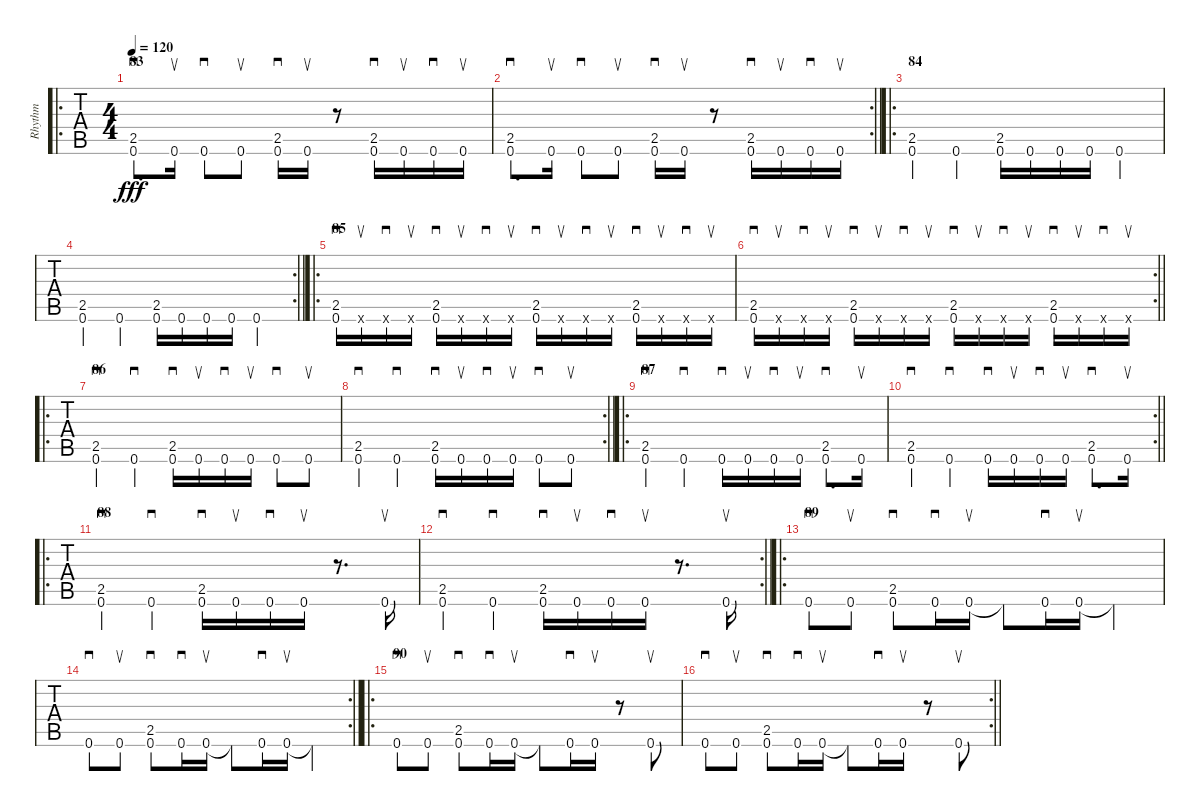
\track ("Rhythm" "Rhythm") {instrument acousticguitarsteel}
\staff {tabs}
\tuning (E4 B3 G3 D3 A2 E2) {hide}
\ro
\ts (4 4)
\section ("" "83")
\tempo 120
\clef g2
\ks c
(2.5 0.6{ac}).8{d sd dy fff} 0.6.16{su} 0.6.8{sd} 0.6.8{su} (2.5 0.6{ac}).16{sd} 0.6.16{su} r.8 (2.5 0.6{ac}).16{sd} 0.6.16{su} 0.6.16{sd} 0.6.16{su} |
\rc 2
\barLineRight lightlight
(2.5 0.6{ac}).8{d sd} 0.6.16{su} 0.6.8{sd} 0.6.8{su} (2.5 0.6{ac}).16{sd} 0.6.16{su} r.8 (2.5 0.6{ac}).16{sd} 0.6.16{su} 0.6.16{sd} 0.6.16{su} |
\ro
\section ("" "84")
(2.5 0.6{ac}).4 0.6.4 (2.5 0.6{ac}).16 0.6.16 0.6.16 0.6.16 0.6.4 |
\rc 2
\barLineRight lightlight
(2.5 0.6{ac}).4 0.6.4 (2.5 0.6{ac}).16 0.6.16 0.6.16 0.6.16 0.6.4 |
\ro
\section ("" "85")
(2.5 0.6{ac}).16{sd} 0.6{x}.16{su} 0.6{x}.16{sd} 0.6{x}.16{su} (2.5 0.6{ac}).16{sd} 0.6{x}.16{su} 0.6{x}.16{sd} 0.6{x}.16{su} (2.5 0.6{ac}).16{sd} 0.6{x}.16{su} 0.6{x}.16{sd} 0.6{x}.16{su} (2.5 0.6{ac}).16{sd} 0.6{x}.16{su} 0.6{x}.16{sd} 0.6{x}.16{su} |
\rc 2
\barLineRight lightlight
(2.5 0.6{ac}).16{sd} 0.6{x}.16{su} 0.6{x}.16{sd} 0.6{x}.16{su} (2.5 0.6{ac}).16{sd} 0.6{x}.16{su} 0.6{x}.16{sd} 0.6{x}.16{su} (2.5 0.6{ac}).16{sd} 0.6{x}.16{su} 0.6{x}.16{sd} 0.6{x}.16{su} (2.5 0.6{ac}).16{sd} 0.6{x}.16{su} 0.6{x}.16{sd} 0.6{x}.16{su} |
\ro
\section ("" "86")
(2.5 0.6{ac}).4{sd} 0.6.4{sd} (2.5 0.6{ac}).16{sd} 0.6.16{su} 0.6.16{sd} 0.6.16{su} 0.6.8{sd} 0.6.8{su} |
\rc 2
\barLineRight lightlight
(2.5 0.6{ac}).4{sd} 0.6.4{sd} (2.5 0.6{ac}).16{sd} 0.6.16{su} 0.6.16{sd} 0.6.16{su} 0.6.8{sd} 0.6.8{su} |
\ro
\section ("" "87")
(2.5 0.6{ac}).4{sd} 0.6.4{sd} 0.6.16{sd} 0.6.16{su} 0.6.16{sd} 0.6.16{su} (2.5 0.6{ac}).8{d sd} 0.6.16{su} |
\rc 2
\barLineRight lightlight
(2.5 0.6{ac}).4{sd} 0.6.4{sd} 0.6.16{sd} 0.6.16{su} 0.6.16{sd} 0.6.16{su} (2.5 0.6{ac}).8{d sd} 0.6.16{su} |
\ro
\section ("" "88")
(2.5 0.6{ac}).4{sd} 0.6.4{sd} (2.5{ac} 0.6).16{sd} 0.6.16{su} 0.6.16{sd} 0.6.16{su} r.8{d} 0.6.16{su} |
\rc 2
\barLineRight lightlight
(2.5 0.6{ac}).4{sd} 0.6.4{sd} (2.5{ac} 0.6).16{sd} 0.6.16{su} 0.6.16{sd} 0.6.16{su} r.8{d} 0.6.16{su} |
\ro
\section ("" "89")
0.6.8{sd} 0.6.8{su} (2.5 0.6{ac}).8{sd} 0.6.16{sd} 0.6.16{su} 0.6{t}.8 0.6.16{sd} 0.6.16{su} 0.6{t}.4 |
\rc 2
\barLineRight lightlight
0.6.8{sd} 0.6.8{su} (2.5 0.6{ac}).8{sd} 0.6.16{sd} 0.6.16{su} 0.6{t}.8 0.6.16{sd} 0.6.16{su} 0.6{t}.4 |
\ro
\section ("" "90")
0.6.8{sd} 0.6.8{su} (2.5 0.6{ac}).8{sd} 0.6.16{sd} 0.6.16{su} 0.6{t}.8 0.6.16{sd} 0.6.16{su} r.8 0.6.8{su} |
\rc 2
\barLineRight lightlight
0.6.8{sd} 0.6.8{su} (2.5 0.6{ac}).8{sd} 0.6.16{sd} 0.6.16{su} 0.6{t}.8 0.6.16{sd} 0.6.16{su} r.8 0.6.8{su}
